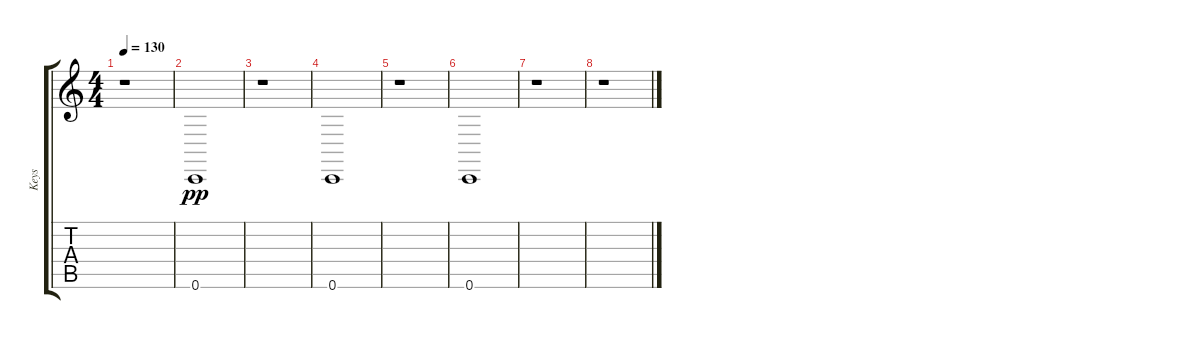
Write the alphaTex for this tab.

\track ("Keys" "Keys") {instrument lead1square}
\staff {score tabs}
\tuning (D4 A3 F3 C3 G2 C2) {hide}
\ts (4 4)
\tempo 130
\clef g2
\ks c
r.1{dy ppp} |
0.6.1{dy pp instrument gunshot} |
r.1 |
0.6.1 |
r.1 |
0.6.1 |
r.1 |
r.1
